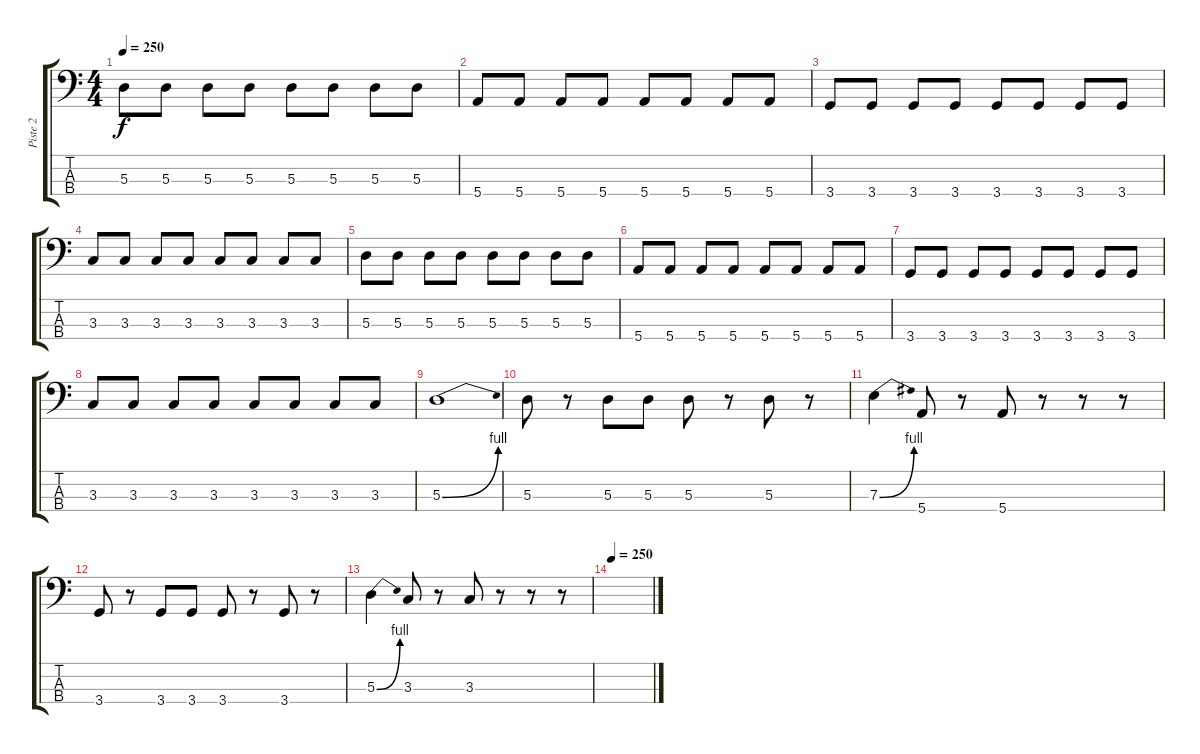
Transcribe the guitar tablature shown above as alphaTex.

\track ("Piste 2" "Piste 2") {instrument electricbassfinger}
\staff {score tabs}
\tuning (G2 D2 A1 E1) {hide}
\ts (4 4)
\tempo 250
\clef f4
\ks c
5.3.8{dy f} 5.3.8 5.3.8 5.3.8 5.3.8 5.3.8 5.3.8 5.3.8 |
5.4.8 5.4.8 5.4.8 5.4.8 5.4.8 5.4.8 5.4.8 5.4.8 |
3.4.8 3.4.8 3.4.8 3.4.8 3.4.8 3.4.8 3.4.8 3.4.8 |
3.3.8 3.3.8 3.3.8 3.3.8 3.3.8 3.3.8 3.3.8 3.3.8 |
5.3.8 5.3.8 5.3.8 5.3.8 5.3.8 5.3.8 5.3.8 5.3.8 |
5.4.8 5.4.8 5.4.8 5.4.8 5.4.8 5.4.8 5.4.8 5.4.8 |
3.4.8 3.4.8 3.4.8 3.4.8 3.4.8 3.4.8 3.4.8 3.4.8 |
3.3.8 3.3.8 3.3.8 3.3.8 3.3.8 3.3.8 3.3.8 3.3.8 |
5.3{be (bend 0 0 60 4)}.1 |
5.3.8 r.8 5.3.8 5.3.8 5.3.8 r.8 5.3.8 r.8 |
7.3{be (bend 0 0 60 4)}.4 5.4.8 r.8 5.4.8 r.8 r.8 r.8 |
3.4.8 r.8 3.4.8 3.4.8 3.4.8 r.8 3.4.8 r.8 |
5.3{be (bend 0 0 60 4)}.4 3.3.8 r.8 3.3.8 r.8 r.8 r.8 |
\tempo 250
